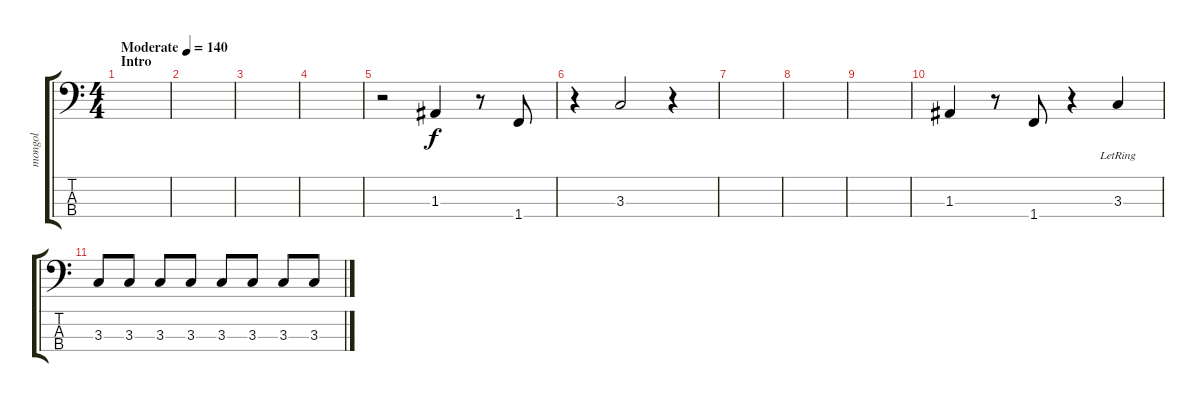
\track ("mongol" "mongol") {instrument electricbassfinger}
\staff {score tabs}
\tuning (G2 D2 A1 E1) {hide}
\ts (4 4)
\section ("" "Intro")
\tempo (140 "Moderate")
\clef f4
\ks c
|
|
|
|
r.2 1.3.4 r.8 1.4.8 |
r.4 3.3.2 r.4 |
|
|
|
1.3.4 r.8 1.4.8 r.4 3.3{lr}.4 |
3.3.8 3.3.8 3.3.8 3.3.8 3.3.8 3.3.8 3.3.8 3.3.8
